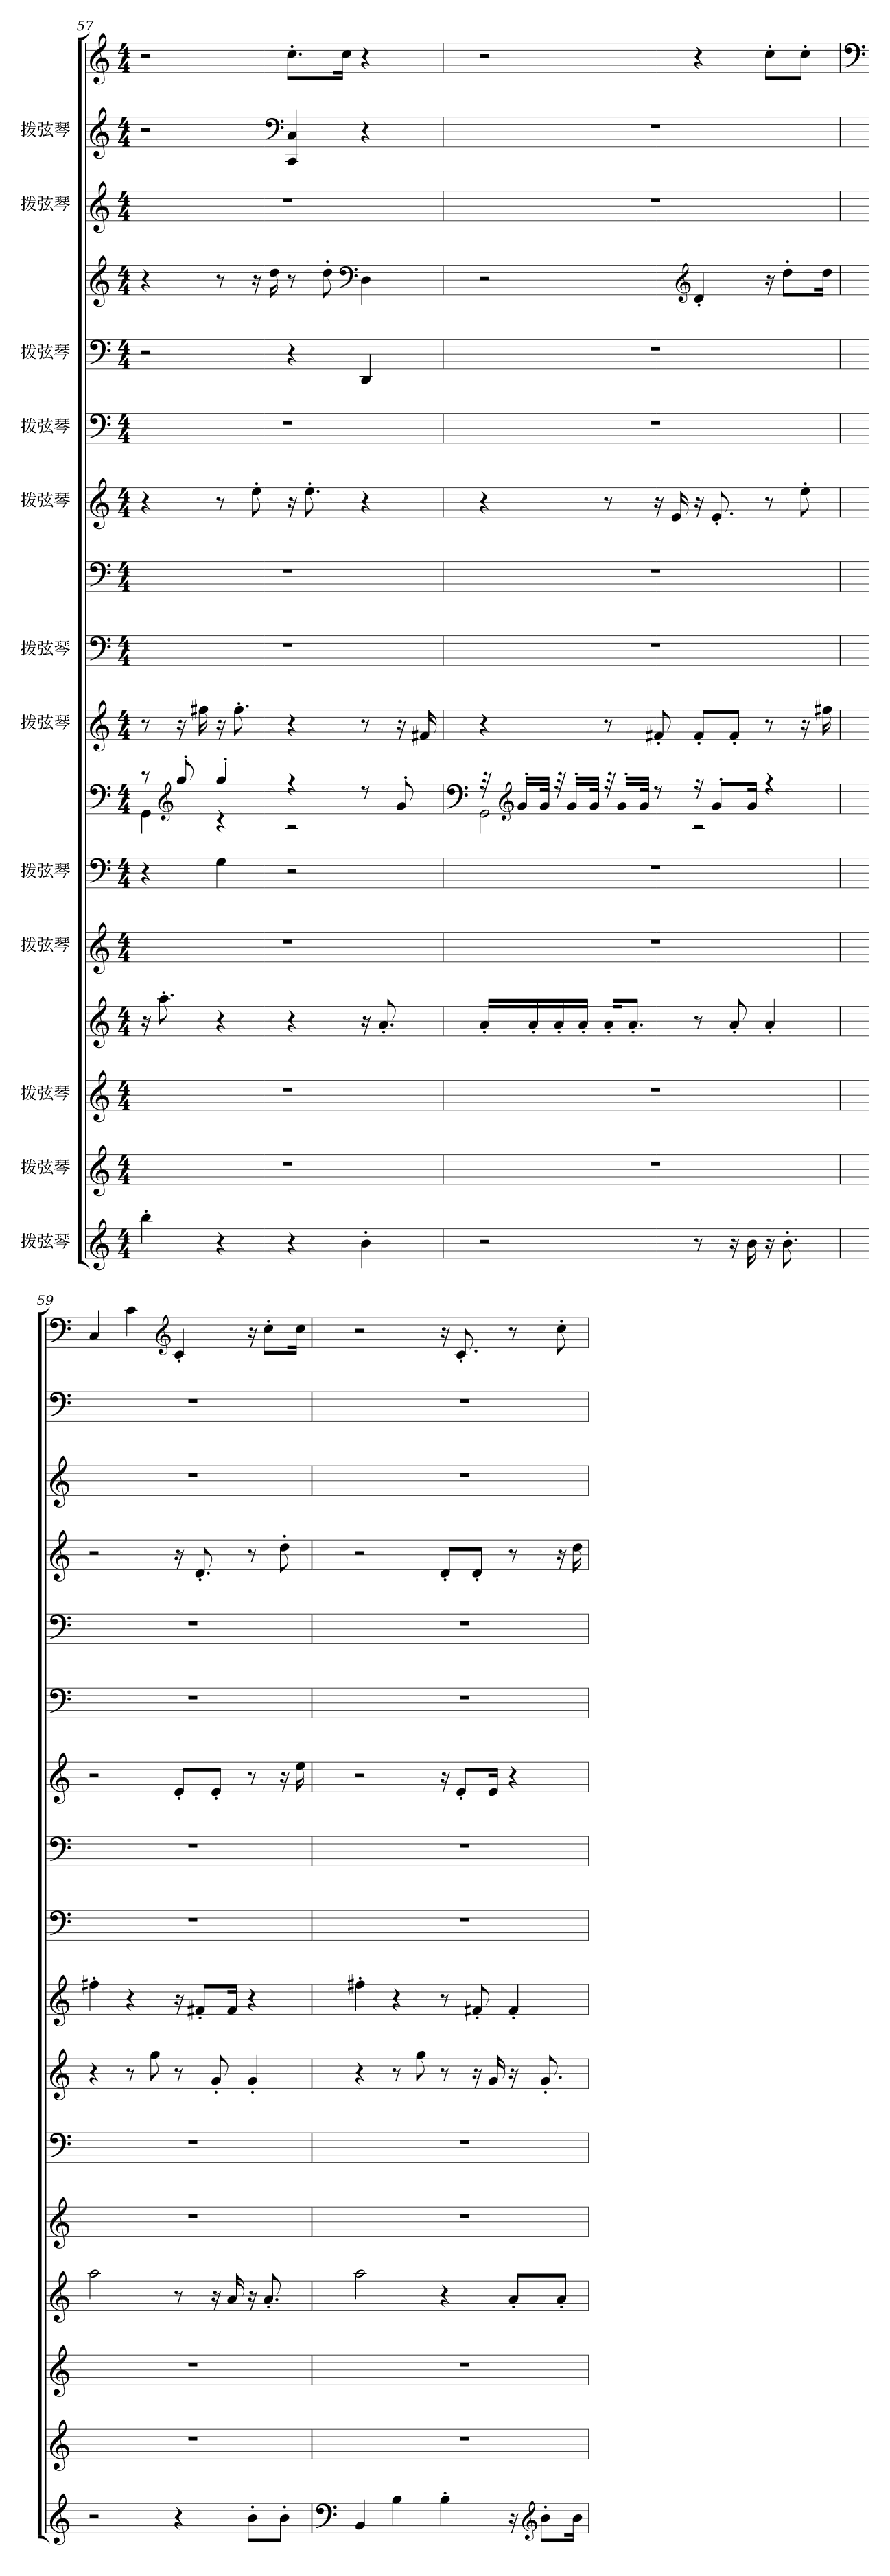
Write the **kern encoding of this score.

**kern	**kern	**kern	**kern	**kern	**kern	**kern	**kern	**kern	**kern	**kern	**kern	**kern	**kern	**kern	**kern	**kern
*part12	*part11	*part10	*part10	*part9	*part8	*part8	*part7	*part6	*part6	*part5	*part4	*part3	*part3	*part2	*part1	*part1
*staff17	*staff16	*staff15	*staff14	*staff13	*staff12	*staff11	*staff10	*staff9	*staff8	*staff7	*staff6	*staff5	*staff4	*staff3	*staff2	*staff1
*I"拨弦琴	*I"拨弦琴	*I"拨弦琴	*	*I"拨弦琴	*I"拨弦琴	*	*I"拨弦琴	*I"拨弦琴	*	*I"拨弦琴	*I"拨弦琴	*I"拨弦琴	*	*I"拨弦琴	*I"拨弦琴	*
!!LO:PB:g=z
*clefG2	*clefG2	*clefG2	*clefG2	*clefG2	*clefF4	*clefF4	*clefG2	*clefF4	*clefF4	*clefG2	*clefF4	*clefF4	*clefG2	*clefG2	*clefG2	*clefG2
*k[]	*k[]	*k[]	*k[]	*k[]	*k[]	*k[]	*k[]	*k[]	*k[]	*k[]	*k[]	*k[]	*k[]	*k[]	*k[]	*k[]
*M4/4	*M4/4	*M4/4	*M4/4	*M4/4	*M4/4	*M4/4	*M4/4	*M4/4	*M4/4	*M4/4	*M4/4	*M4/4	*M4/4	*M4/4	*M4/4	*M4/4
=57	=57	=57	=57	=57	=57	=57	=57	=57	=57	=57	=57	=57	=57	=57	=57	=57
*	*	*	*	*	*	*^	*	*	*	*	*	*	*	*	*	*
4bb'\	1r	1r	16r	1r	4r	8r	4GG\	8r	1r	1r	4r	1r	2r	4r	1r	2r	2r
.	.	.	8.aa'\	.	.	.	.	.	.	.	.	.	.	.	.	.	.
*	*	*	*	*	*	*clefG2	*	*	*	*	*	*	*	*	*	*	*
.	.	.	.	.	.	8gg'/	.	16r	.	.	.	.	.	.	.	.	.
.	.	.	.	.	.	.	.	16ff#X\	.	.	.	.	.	.	.	.	.
4r	.	.	4r	.	4G\	4gg'/	4r	16r	.	.	8r	.	.	8r	.	.	.
.	.	.	.	.	.	.	.	8.ff#'\	.	.	.	.	.	.	.	.	.
.	.	.	.	.	.	.	.	.	.	.	8ee'\	.	.	16r	.	.	.
.	.	.	.	.	.	.	.	.	.	.	.	.	.	16dd\	.	.	.
*	*	*	*	*	*	*	*	*	*	*	*	*	*	*	*	*clefF4	*
4r	.	.	4r	.	2r	4r	2r	4r	.	.	16r	.	4r	8r	.	4CC/ 4C/	8.cc'\L
.	.	.	.	.	.	.	.	.	.	.	8.ee'\	.	.	.	.	.	.
.	.	.	.	.	.	.	.	.	.	.	.	.	.	8dd'\	.	.	.
.	.	.	.	.	.	.	.	.	.	.	.	.	.	.	.	.	16cc\Jk
*	*	*	*	*	*	*	*	*	*	*	*	*	*	*clefF4	*	*	*
4b'\	.	.	16r	.	.	8r	.	8r	.	.	4r	.	4DD/	4D\	.	4r	4r
.	.	.	8.a'/	.	.	.	.	.	.	.	.	.	.	.	.	.	.
.	.	.	.	.	.	8g'/	.	16r	.	.	.	.	.	.	.	.	.
.	.	.	.	.	.	.	.	16f#X/	.	.	.	.	.	.	.	.	.
=58	=58	=58	=58	=58	=58	=58	=58	=58	=58	=58	=58	=58	=58	=58	=58	=58	=58
*	*	*	*	*	*	*clefF4	*	*	*	*	*	*	*	*	*	*	*
2r	1r	1r	16a'/LL	1r	1r	32r	2GG\	4r	1r	1r	4r	1r	1r	2r	1r	1r	2r
*	*	*	*	*	*	*clefG2	*	*	*	*	*	*	*	*	*	*	*
.	.	.	.	.	.	16g'/LL	.	.	.	.	.	.	.	.	.	.	.
.	.	.	16a'/	.	.	.	.	.	.	.	.	.	.	.	.	.	.
.	.	.	.	.	.	32g/JJk	.	.	.	.	.	.	.	.	.	.	.
.	.	.	16a'/	.	.	32r	.	.	.	.	.	.	.	.	.	.	.
.	.	.	.	.	.	16g'/LL	.	.	.	.	.	.	.	.	.	.	.
.	.	.	16a'/JJ	.	.	.	.	.	.	.	.	.	.	.	.	.	.
.	.	.	.	.	.	32g/JJk	.	.	.	.	.	.	.	.	.	.	.
.	.	.	16a'/KL	.	.	32r	.	8r	.	.	8r	.	.	.	.	.	.
.	.	.	.	.	.	16g'/LL	.	.	.	.	.	.	.	.	.	.	.
.	.	.	8.a'/J	.	.	.	.	.	.	.	.	.	.	.	.	.	.
.	.	.	.	.	.	32g/JJk	.	.	.	.	.	.	.	.	.	.	.
.	.	.	.	.	.	8r	.	8f#X'/	.	.	16r	.	.	.	.	.	.
.	.	.	.	.	.	.	.	.	.	.	16e/	.	.	.	.	.	.
*	*	*	*	*	*	*	*	*	*	*	*	*	*	*clefG2	*	*	*
8r	.	.	8r	.	.	16r	2r	8f#'/L	.	.	16r	.	.	4d'/	.	.	4r
.	.	.	.	.	.	8g'/L	.	.	.	.	8.e'/	.	.	.	.	.	.
16r	.	.	8a'/	.	.	.	.	8f#'/J	.	.	.	.	.	.	.	.	.
16b\	.	.	.	.	.	16g/Jk	.	.	.	.	.	.	.	.	.	.	.
16r	.	.	4a'/	.	.	4r	.	8r	.	.	8r	.	.	16r	.	.	8cc'\L
8.b'\	.	.	.	.	.	.	.	.	.	.	.	.	.	8dd'\L	.	.	.
.	.	.	.	.	.	.	.	16r	.	.	8ee'\	.	.	.	.	.	8cc'\J
.	.	.	.	.	.	.	.	16ff#X\	.	.	.	.	.	16dd\Jk	.	.	.
*	*	*	*	*	*	*v	*v	*	*	*	*	*	*	*	*	*	*
!!LO:PB:g=z
=59	=59	=59	=59	=59	=59	=59	=59	=59	=59	=59	=59	=59	=59	=59	=59	=59
*	*	*	*	*	*	*	*	*	*	*	*	*	*	*	*	*clefF4
2r	1r	1r	2aa\	1r	1r	4r	4ff#X'\	1r	1r	2r	1r	1r	2r	1r	1r	4C/
.	.	.	.	.	.	8r	4r	.	.	.	.	.	.	.	.	4c\
.	.	.	.	.	.	8gg\	.	.	.	.	.	.	.	.	.	.
*	*	*	*	*	*	*	*	*	*	*	*	*	*	*	*	*clefG2
4r	.	.	8r	.	.	8r	16r	.	.	8e'/L	.	.	16r	.	.	4c'/
.	.	.	.	.	.	.	8f#X'/L	.	.	.	.	.	8.d'/	.	.	.
.	.	.	16r	.	.	8g'/	.	.	.	8e'/J	.	.	.	.	.	.
.	.	.	16a/	.	.	.	16f#/Jk	.	.	.	.	.	.	.	.	.
8b'\L	.	.	16r	.	.	4g'/	4r	.	.	8r	.	.	8r	.	.	16r
.	.	.	8.a'/	.	.	.	.	.	.	.	.	.	.	.	.	8cc'\L
8b'\J	.	.	.	.	.	.	.	.	.	16r	.	.	8dd'\	.	.	.
.	.	.	.	.	.	.	.	.	.	16ee\	.	.	.	.	.	16cc\Jk
=60	=60	=60	=60	=60	=60	=60	=60	=60	=60	=60	=60	=60	=60	=60	=60	=60
*clefF4	*	*	*	*	*	*	*	*	*	*	*	*	*	*	*	*
4BB/	1r	1r	2aa\	1r	1r	4r	4ff#X'\	1r	1r	2r	1r	1r	2r	1r	1r	2r
4B\	.	.	.	.	.	8r	4r	.	.	.	.	.	.	.	.	.
.	.	.	.	.	.	8gg\	.	.	.	.	.	.	.	.	.	.
4B'\	.	.	4r	.	.	8r	8r	.	.	16r	.	.	8d'/L	.	.	16r
.	.	.	.	.	.	.	.	.	.	8e'/L	.	.	.	.	.	8.c'/
.	.	.	.	.	.	16r	8f#X'/	.	.	.	.	.	8d'/J	.	.	.
.	.	.	.	.	.	16g/	.	.	.	16e/Jk	.	.	.	.	.	.
16r	.	.	8a'/L	.	.	16r	4f#'/	.	.	4r	.	.	8r	.	.	8r
*clefG2	*	*	*	*	*	*	*	*	*	*	*	*	*	*	*	*
8b'\L	.	.	.	.	.	8.g'/	.	.	.	.	.	.	.	.	.	.
.	.	.	8a'/J	.	.	.	.	.	.	.	.	.	16r	.	.	8cc'\
16b\Jk	.	.	.	.	.	.	.	.	.	.	.	.	16dd\	.	.	.
=	=	=	=	=	=	=	=	=	=	=	=	=	=	=	=	=
*-	*-	*-	*-	*-	*-	*-	*-	*-	*-	*-	*-	*-	*-	*-	*-	*-
